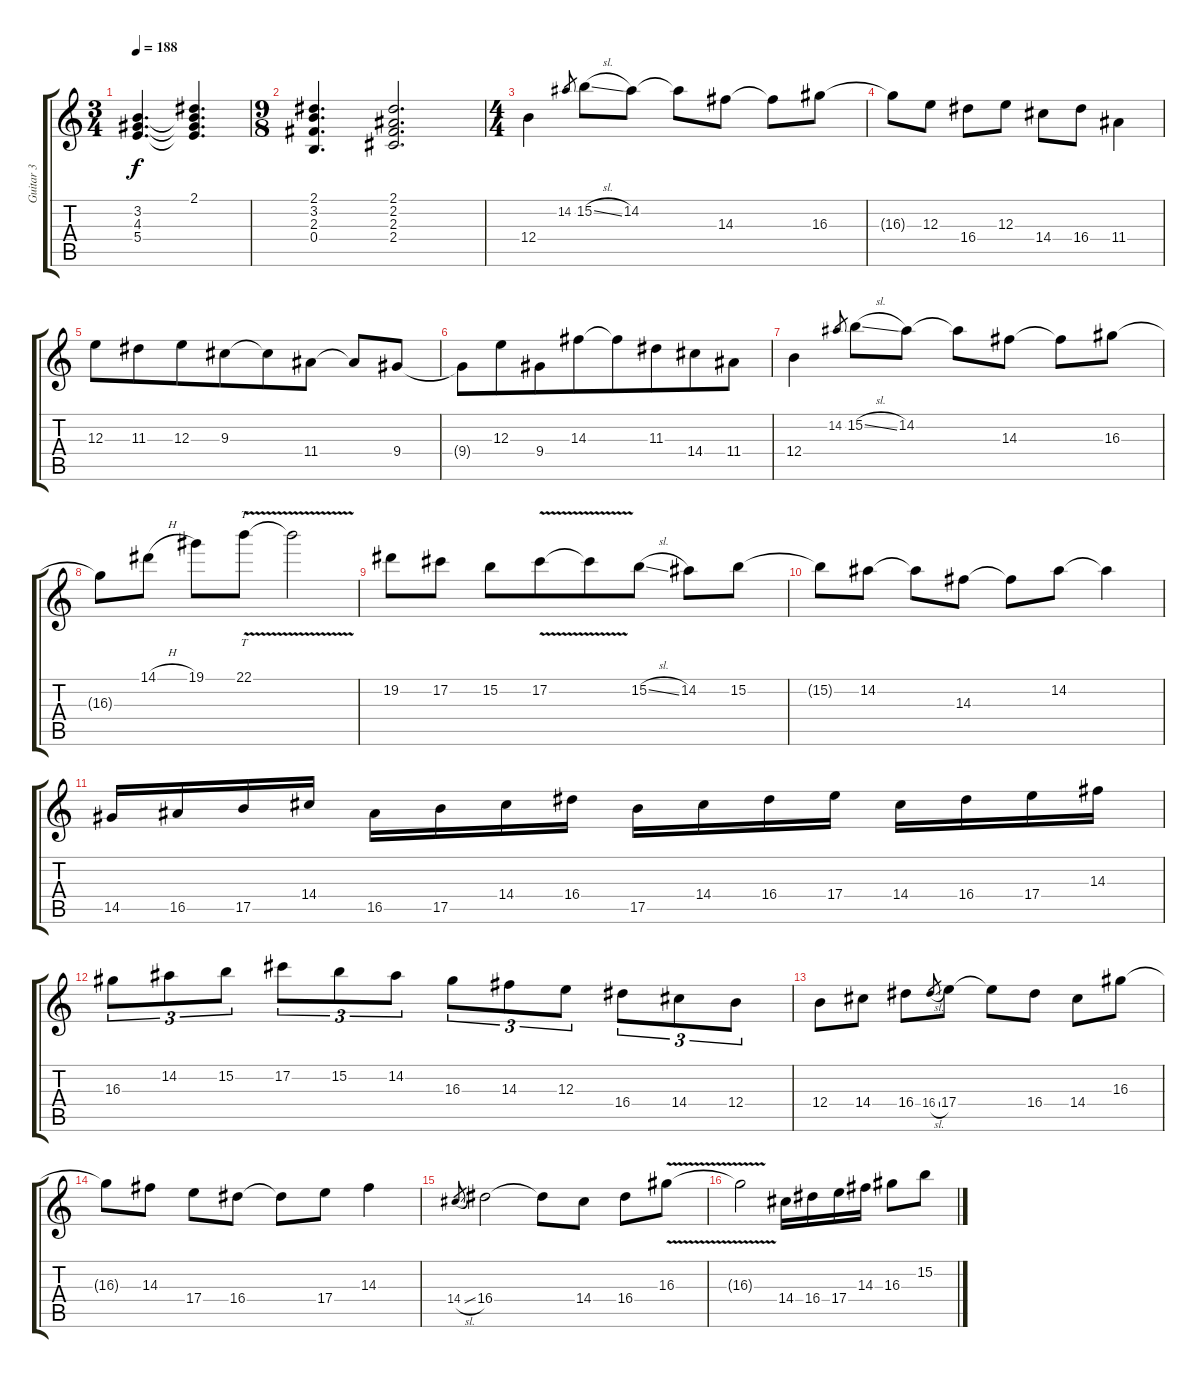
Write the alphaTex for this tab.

\track ("Guitar 3" "Guitar 3") {instrument distortionguitar}
\staff {score tabs}
\tuning (Db4 Ab3 E3 B2 Gb2 Db2) {hide}
\ts (3 4)
\tempo 188
\clef g2
\ks c
(3.2 4.3 5.4).4{d dy f volume 11} (2.1 3.2{t} 4.3{t} 5.4{t}).4{d} |
\ts (9 8)
(2.1 3.2 2.3 0.4).4{d} (2.1 2.2 2.3 2.4).2{d} |
\ts (4 4)
12.4.4 14.2.8{gr beam merge} 15.2{sl}.8{beam merge} 14.2.8 14.2{t}.8{beam merge} 14.3.8 14.3{t}.8 16.3.8 |
16.3{t}.8{beam merge} 12.3.8 16.4.8 12.3.8 14.4.8 16.4.8{beam merge} 11.4.4 |
12.3.8 11.3.8{beam merge} 12.3.8{beam merge} 9.3.8{beam merge} 9.3{t}.8{beam merge} 11.4.8 11.4{t}.8 9.4.8 |
9.4{t}.8 12.3.8{beam merge} 9.4.8{beam merge} 14.3.8{beam merge} 14.3{t}.8 11.3.8{beam merge} 14.4.8 11.4.8 |
12.4.4 14.2.8{gr beam merge} 15.2{sl}.8{beam merge} 14.2.8 14.2{t}.8{beam merge} 14.3.8 14.3{t}.8 16.3.8 |
16.3{t}.8 14.1{h}.8 19.1.8{beam merge} 22.1{v}.8{tt} 22.1{t}.2 |
19.2.8{beam merge} 17.2.8 15.2.8 17.2{v}.8{beam merge} 17.2{t}.8 15.2{sl}.8 14.2.8{beam merge} 15.2.8 |
15.2{t}.8 14.2.8 14.2{t}.8{beam merge} 14.3.8 14.3{t}.8 14.2.8 14.2{t}.4 |
14.5.16 16.5.16 17.5.16 14.4.16 16.5.16 17.5.16 14.4.16 16.4.16 17.5.16 14.4.16 16.4.16 17.4.16 14.4.16 16.4.16 17.4.16 14.3.16 |
16.3.8{tu (3 2)} 14.2.8{tu (3 2)} 15.2.8{tu (3 2)} 17.2.8{tu (3 2)} 15.2.8{tu (3 2)} 14.2.8{tu (3 2)} 16.3.8{tu (3 2)} 14.3.8{tu (3 2)} 12.3.8{tu (3 2)} 16.4.8{tu (3 2)} 14.4.8{tu (3 2)} 12.4.8{tu (3 2)} |
12.4.8 14.4.8 16.4.8 16.4{sl}.8{gr} 17.4.8 17.4{t}.8 16.4.8 14.4.8 16.3.8 |
16.3{t}.8 14.3.8 17.4.8 16.4.8 16.4{t}.8 17.4.8 14.3.4 |
14.4{sl}.8{gr} 16.4.2 16.4{t}.8 14.4.8 16.4.8 16.3{v}.8 |
16.3{t}.2 14.4.16 16.4.16 17.4.16 14.3.16 16.3.8 15.2.8
